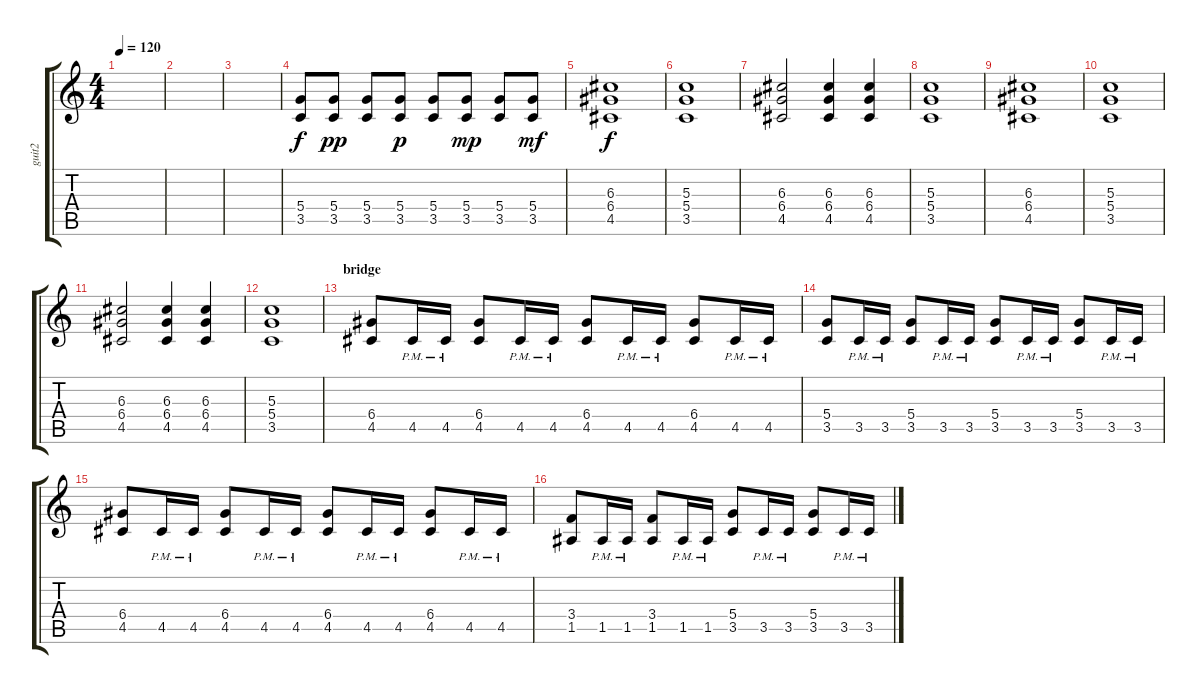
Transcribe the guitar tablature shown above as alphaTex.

\track ("guit2" "guit2") {instrument distortionguitar}
\staff {score tabs}
\tuning (E4 B3 G3 D3 A2 E2) {hide}
\ts (4 4)
\tempo 120
\clef g2
\ks c
|
|
|
(5.4 3.5).8 (5.4 3.5).8{dy pp} (5.4 3.5).8 (5.4 3.5).8{dy p} (5.4 3.5).8 (5.4 3.5).8{dy mp} (5.4 3.5).8 (5.4 3.5).8{dy mf} |
(6.3 6.4 4.5).1{dy f} |
(5.3 5.4 3.5).1 |
(6.3 6.4 4.5).2 (6.3 6.4 4.5).4 (6.3 6.4 4.5).4 |
(5.3 5.4 3.5).1 |
(6.3 6.4 4.5).1 |
(5.3 5.4 3.5).1 |
(6.3 6.4 4.5).2 (6.3 6.4 4.5).4 (6.3 6.4 4.5).4 |
(5.3 5.4 3.5).1 |
\section ("" "bridge")
(6.4 4.5).8 4.5{pm}.16 4.5{pm}.16 (6.4 4.5).8 4.5{pm}.16 4.5{pm}.16 (6.4 4.5).8 4.5{pm}.16 4.5{pm}.16 (6.4 4.5).8 4.5{pm}.16 4.5{pm}.16 |
(5.4 3.5).8 3.5{pm}.16 3.5{pm}.16 (5.4 3.5).8 3.5{pm}.16 3.5{pm}.16 (5.4 3.5).8 3.5{pm}.16 3.5{pm}.16 (5.4 3.5).8 3.5{pm}.16 3.5{pm}.16 |
(6.4 4.5).8 4.5{pm}.16 4.5{pm}.16 (6.4 4.5).8 4.5{pm}.16 4.5{pm}.16 (6.4 4.5).8 4.5{pm}.16 4.5{pm}.16 (6.4 4.5).8 4.5{pm}.16 4.5{pm}.16 |
(3.4 1.5).8 1.5{pm}.16 1.5{pm}.16 (3.4 1.5).8 1.5{pm}.16 1.5{pm}.16 (5.4 3.5).8 3.5{pm}.16 3.5{pm}.16 (5.4 3.5).8 3.5{pm}.16 3.5{pm}.16
